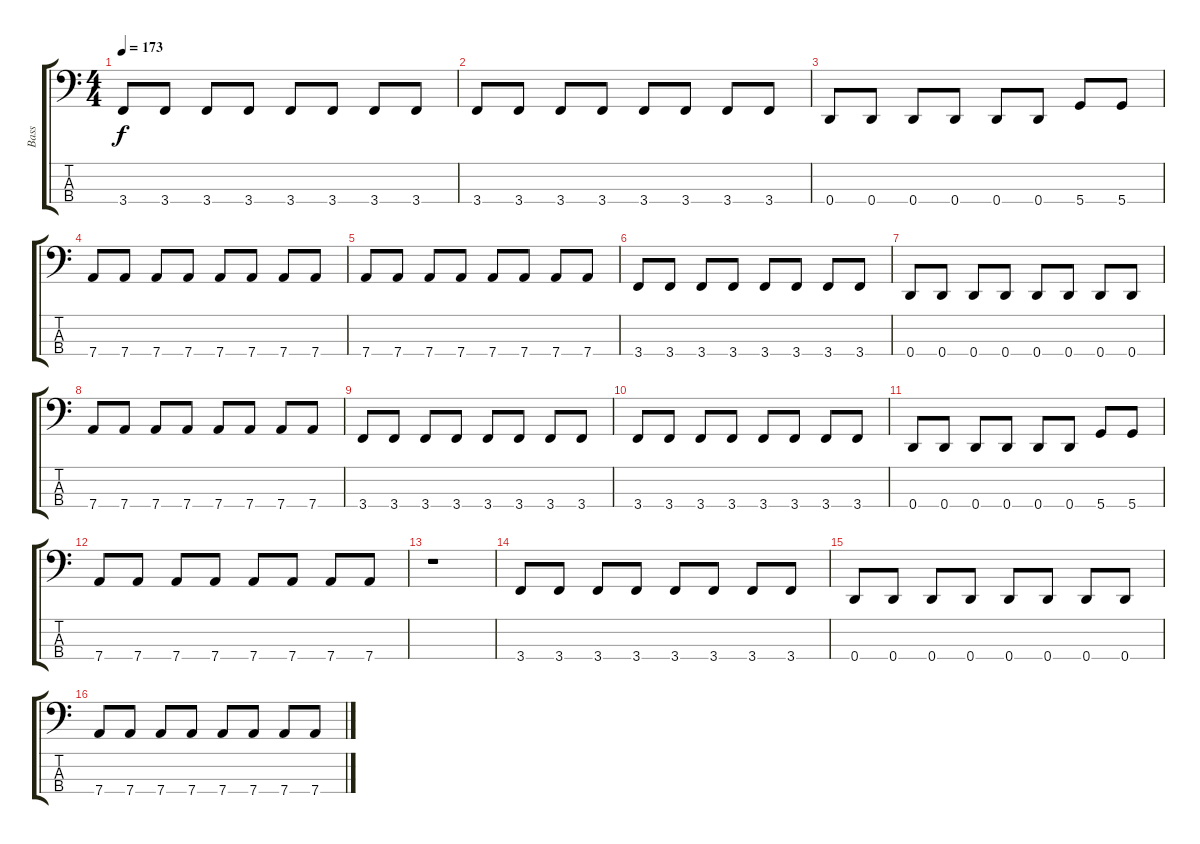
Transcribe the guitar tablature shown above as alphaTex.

\track ("Bass" "Bass") {instrument electricbasspick}
\staff {score tabs}
\tuning (G2 D2 A1 D1) {hide}
\ts (4 4)
\tempo 173
\clef f4
\ks c
3.4.8{dy f} 3.4.8 3.4.8 3.4.8 3.4.8 3.4.8 3.4.8 3.4.8 |
3.4.8 3.4.8 3.4.8 3.4.8 3.4.8 3.4.8 3.4.8 3.4.8 |
0.4.8 0.4.8 0.4.8 0.4.8 0.4.8 0.4.8 5.4.8 5.4.8 |
7.4.8 7.4.8 7.4.8 7.4.8 7.4.8 7.4.8 7.4.8 7.4.8 |
7.4.8 7.4.8 7.4.8 7.4.8 7.4.8 7.4.8 7.4.8 7.4.8 |
3.4.8 3.4.8 3.4.8 3.4.8 3.4.8 3.4.8 3.4.8 3.4.8 |
0.4.8 0.4.8 0.4.8 0.4.8 0.4.8 0.4.8 0.4.8 0.4.8 |
7.4.8 7.4.8 7.4.8 7.4.8 7.4.8 7.4.8 7.4.8 7.4.8 |
3.4.8 3.4.8 3.4.8 3.4.8 3.4.8 3.4.8 3.4.8 3.4.8 |
3.4.8 3.4.8 3.4.8 3.4.8 3.4.8 3.4.8 3.4.8 3.4.8 |
0.4.8 0.4.8 0.4.8 0.4.8 0.4.8 0.4.8 5.4.8 5.4.8 |
7.4.8 7.4.8 7.4.8 7.4.8 7.4.8 7.4.8 7.4.8 7.4.8 |
r.1 |
3.4.8 3.4.8 3.4.8 3.4.8 3.4.8 3.4.8 3.4.8 3.4.8 |
0.4.8 0.4.8 0.4.8 0.4.8 0.4.8 0.4.8 0.4.8 0.4.8 |
7.4.8 7.4.8 7.4.8 7.4.8 7.4.8 7.4.8 7.4.8 7.4.8
